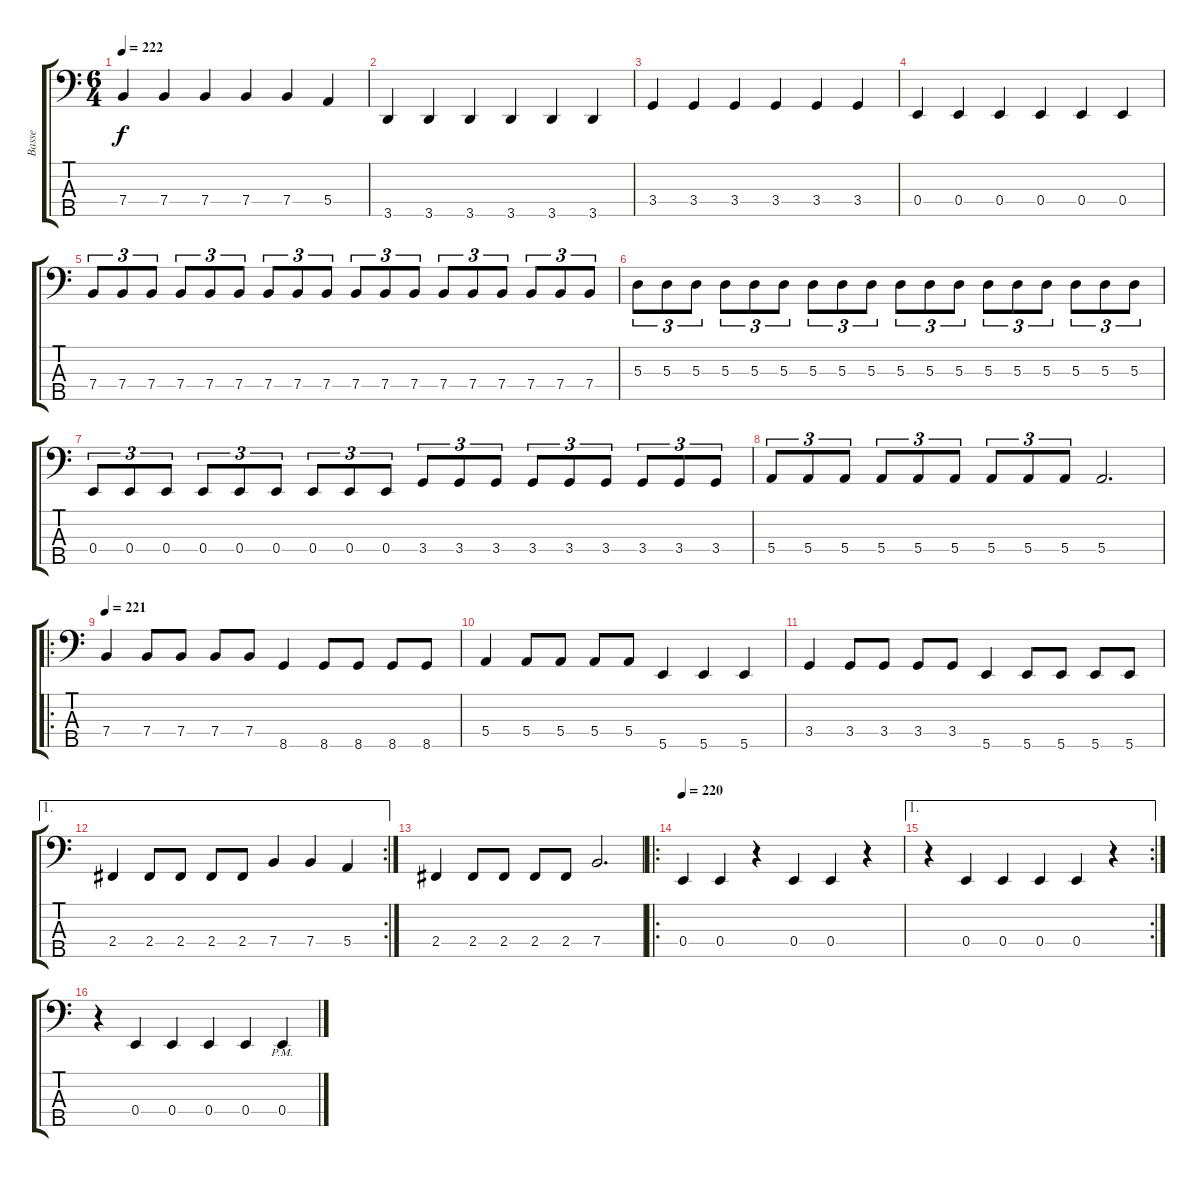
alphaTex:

\track ("Basse" "Basse") {instrument electricbasspick}
\staff {score tabs}
\tuning (G2 D2 A1 E1 B0) {hide}
\ts (6 4)
\tempo 222
\clef f4
\ks c
7.4.4{dy f} 7.4.4 7.4.4 7.4.4 7.4.4 5.4.4 |
3.5.4 3.5.4 3.5.4 3.5.4 3.5.4 3.5.4 |
3.4.4 3.4.4 3.4.4 3.4.4 3.4.4 3.4.4 |
0.4.4 0.4.4 0.4.4 0.4.4 0.4.4 0.4.4 |
7.4.8{tu (3 2)} 7.4.8{tu (3 2)} 7.4.8{tu (3 2)} 7.4.8{tu (3 2)} 7.4.8{tu (3 2)} 7.4.8{tu (3 2)} 7.4.8{tu (3 2)} 7.4.8{tu (3 2)} 7.4.8{tu (3 2)} 7.4.8{tu (3 2)} 7.4.8{tu (3 2)} 7.4.8{tu (3 2)} 7.4.8{tu (3 2)} 7.4.8{tu (3 2)} 7.4.8{tu (3 2)} 7.4.8{tu (3 2)} 7.4.8{tu (3 2)} 7.4.8{tu (3 2)} |
5.3.8{tu (3 2)} 5.3.8{tu (3 2)} 5.3.8{tu (3 2)} 5.3.8{tu (3 2)} 5.3.8{tu (3 2)} 5.3.8{tu (3 2)} 5.3.8{tu (3 2)} 5.3.8{tu (3 2)} 5.3.8{tu (3 2)} 5.3.8{tu (3 2)} 5.3.8{tu (3 2)} 5.3.8{tu (3 2)} 5.3.8{tu (3 2)} 5.3.8{tu (3 2)} 5.3.8{tu (3 2)} 5.3.8{tu (3 2)} 5.3.8{tu (3 2)} 5.3.8{tu (3 2)} |
0.4.8{tu (3 2)} 0.4.8{tu (3 2)} 0.4.8{tu (3 2)} 0.4.8{tu (3 2)} 0.4.8{tu (3 2)} 0.4.8{tu (3 2)} 0.4.8{tu (3 2)} 0.4.8{tu (3 2)} 0.4.8{tu (3 2)} 3.4.8{tu (3 2)} 3.4.8{tu (3 2)} 3.4.8{tu (3 2)} 3.4.8{tu (3 2)} 3.4.8{tu (3 2)} 3.4.8{tu (3 2)} 3.4.8{tu (3 2)} 3.4.8{tu (3 2)} 3.4.8{tu (3 2)} |
5.4.8{tu (3 2)} 5.4.8{tu (3 2)} 5.4.8{tu (3 2)} 5.4.8{tu (3 2)} 5.4.8{tu (3 2)} 5.4.8{tu (3 2)} 5.4.8{tu (3 2)} 5.4.8{tu (3 2)} 5.4.8{tu (3 2)} 5.4.2{d} |
\ro
\tempo 221
7.4.4 7.4.8 7.4.8 7.4.8 7.4.8 8.5.4 8.5.8 8.5.8 8.5.8 8.5.8 |
5.4.4 5.4.8 5.4.8 5.4.8 5.4.8 5.5.4 5.5.4 5.5.4 |
3.4.4 3.4.8 3.4.8 3.4.8 3.4.8 5.5.4 5.5.8 5.5.8 5.5.8 5.5.8 |
\ae 1
\rc 2
2.4.4 2.4.8 2.4.8 2.4.8 2.4.8 7.4.4 7.4.4 5.4.4 |
2.4.4 2.4.8 2.4.8 2.4.8 2.4.8 7.4.2{d} |
\ro
\tempo 220
0.4.4 0.4.4 r.4 0.4.4 0.4.4 r.4 |
\ae 1
\rc 2
r.4 0.4.4 0.4.4 0.4.4 0.4.4 r.4 |
r.4 0.4.4 0.4.4 0.4.4 0.4.4 0.4{pm}.4
